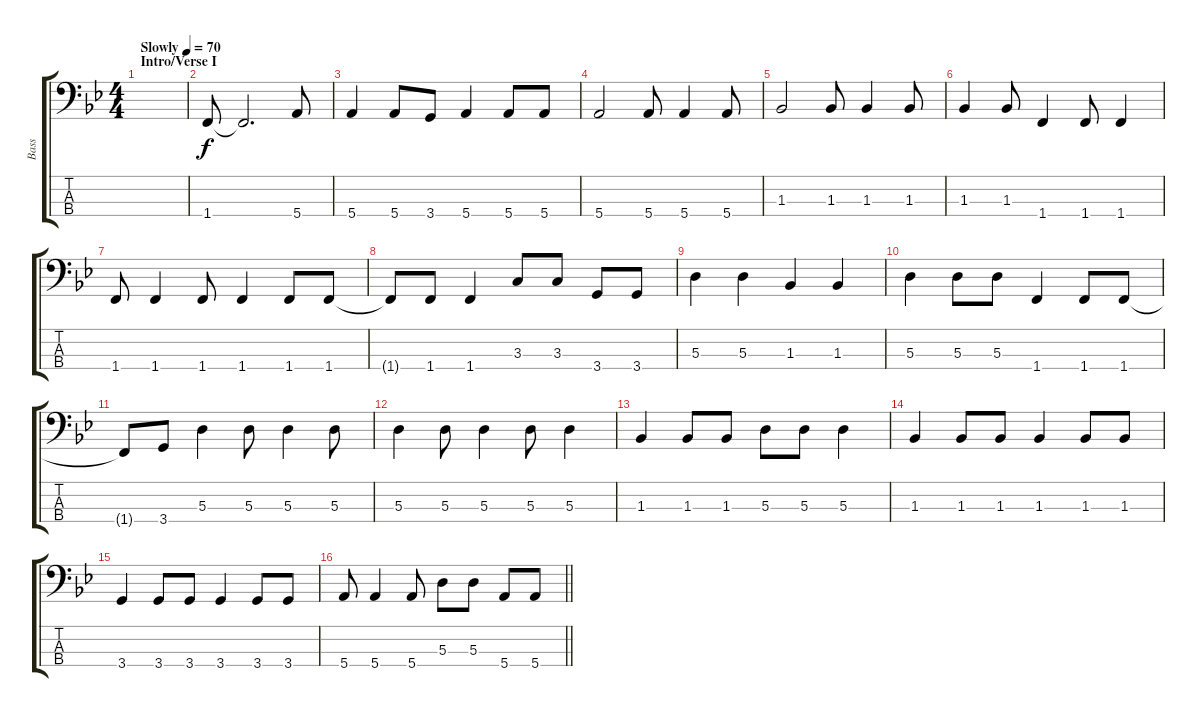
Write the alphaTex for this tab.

\track ("Bass" "Bass") {instrument electricbassfinger}
\staff {score tabs}
\tuning (G2 D2 A1 E1) {hide}
\ts (4 4)
\section ("" "Intro/Verse I")
\tempo (70 "Slowly")
\clef f4
\ks bb
|
1.4.8 1.4{t}.2{d} 5.4.8 |
5.4.4 5.4.8 3.4.8 5.4.4 5.4.8 5.4.8 |
5.4.2 5.4.8 5.4.4 5.4.8 |
1.3.2 1.3.8 1.3.4 1.3.8 |
1.3.4 1.3.8 1.4.4 1.4.8 1.4.4 |
1.4.8 1.4.4 1.4.8 1.4.4 1.4.8 1.4.8 |
1.4{t}.8 1.4.8 1.4.4 3.3.8 3.3.8 3.4.8 3.4.8 |
5.3.4 5.3.4 1.3.4 1.3.4 |
5.3.4 5.3.8 5.3.8 1.4.4 1.4.8 1.4.8 |
1.4{t}.8 3.4.8 5.3.4 5.3.8 5.3.4 5.3.8 |
5.3.4 5.3.8 5.3.4 5.3.8 5.3.4 |
1.3.4 1.3.8 1.3.8 5.3.8 5.3.8 5.3.4 |
1.3.4 1.3.8 1.3.8 1.3.4 1.3.8 1.3.8 |
3.4.4 3.4.8 3.4.8 3.4.4 3.4.8 3.4.8 |
\barLineRight lightlight
5.4.8 5.4.4 5.4.8 5.3.8 5.3.8 5.4.8 5.4.8
